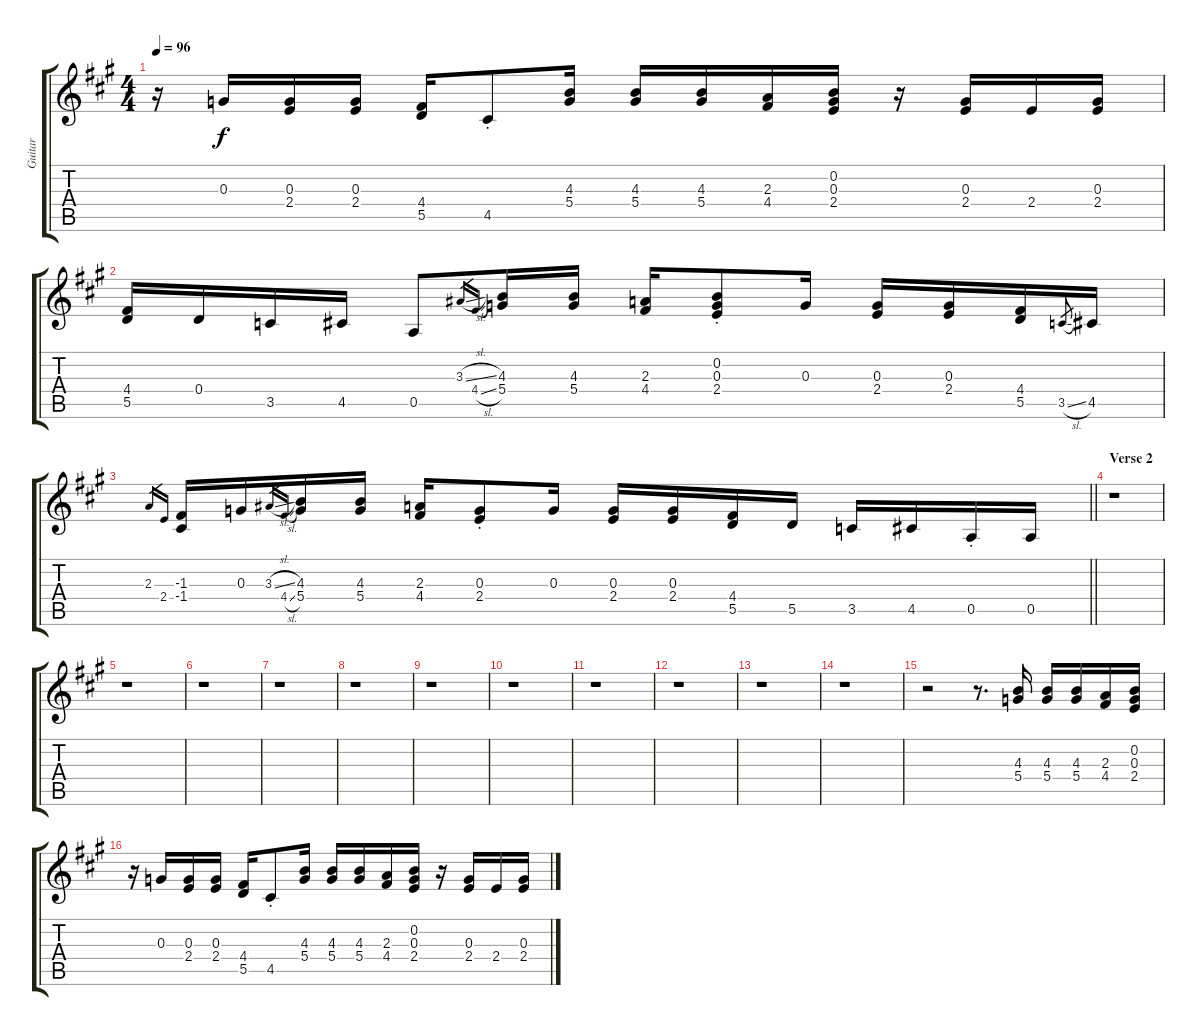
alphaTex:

\track ("Guitar" "Guitar") {instrument overdrivenguitar}
\staff {score tabs}
\tuning (E4 B3 G3 D3 A2 E2) {hide}
\ts (4 4)
\tempo 96
\clef g2
\ks a
r.16{dy f} 0.3.16 (0.3 2.4).16 (0.3 2.4).16 (4.4 5.5).16 4.5{st}.8 (4.3 5.4).16 (4.3 5.4).16 (4.3 5.4).16 (2.3 4.4).16 (0.2 0.3 2.4).16 r.16 (0.3 2.4).16 2.4.16 (0.3 2.4).16 |
(4.4 5.5).16 0.4.16 3.5.16 4.5.16 0.5.8 3.3{sl}.16{gr} 4.4{sl}.16{gr} (4.3 5.4).16 (4.3 5.4).16 (2.3 4.4).16 (0.2{st} 0.3{st} 2.4{st}).8 0.3.16 (0.3 2.4).16 (0.3 2.4).16 (4.4 5.5).16 3.5{sl}.8{gr} 4.5.16 |
\barLineRight lightlight
2.3.16{gr} 2.4.16{gr} (-1.3 -1.4).16 0.3.16 3.3{sl}.16{gr} 4.4{sl}.16{gr} (4.3 5.4).16 (4.3 5.4).16 (2.3 4.4).16 (0.3{st} 2.4{st}).8 0.3.16 (0.3 2.4).16 (0.3 2.4).16 (4.4 5.5).16 5.5.16 3.5.16 4.5.16 0.5{st}.16 0.5.16 |
\section ("" "Verse 2")
r.1 |
r.1 |
r.1 |
r.1 |
r.1 |
r.1 |
r.1 |
r.1 |
r.1 |
r.1 |
r.1 |
r.2 r.8{d} (4.3 5.4).16 (4.3 5.4).16 (4.3 5.4).16 (2.3 4.4).16 (0.2 0.3 2.4).16 |
r.16 0.3.16 (0.3 2.4).16 (0.3 2.4).16 (4.4 5.5).16 4.5{st}.8 (4.3 5.4).16 (4.3 5.4).16 (4.3 5.4).16 (2.3 4.4).16 (0.2 0.3 2.4).16 r.16 (0.3 2.4).16 2.4.16 (0.3 2.4).16
